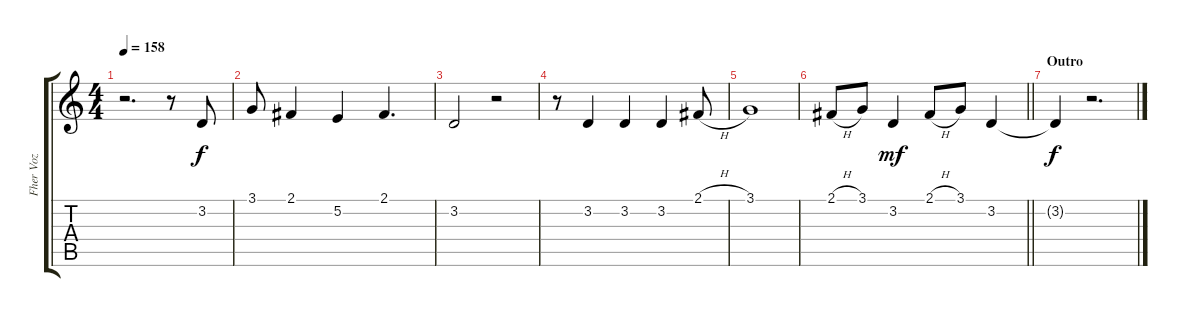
\track ("Fher Voz" "Fher Voz") {instrument flute}
\staff {score tabs}
\tuning (E4 B3 G3 D3 A2 E2) {hide}
\ts (4 4)
\tempo 158
\clef g2
\ks c
r.2{d dy f} r.8 3.2.8 |
3.1.8 2.1.4 5.2.4 2.1.4{d} |
3.2.2 r.2 |
r.8 3.2.4 3.2.4 3.2.4 2.1{h}.8 |
3.1.1 |
\barLineRight lightlight
2.1{h}.8 3.1.8 3.2.4{dy mf} 2.1{h}.8 3.1.8 3.2.4 |
\section ("" "Outro")
3.2{t}.4{dy f} r.2{d}
